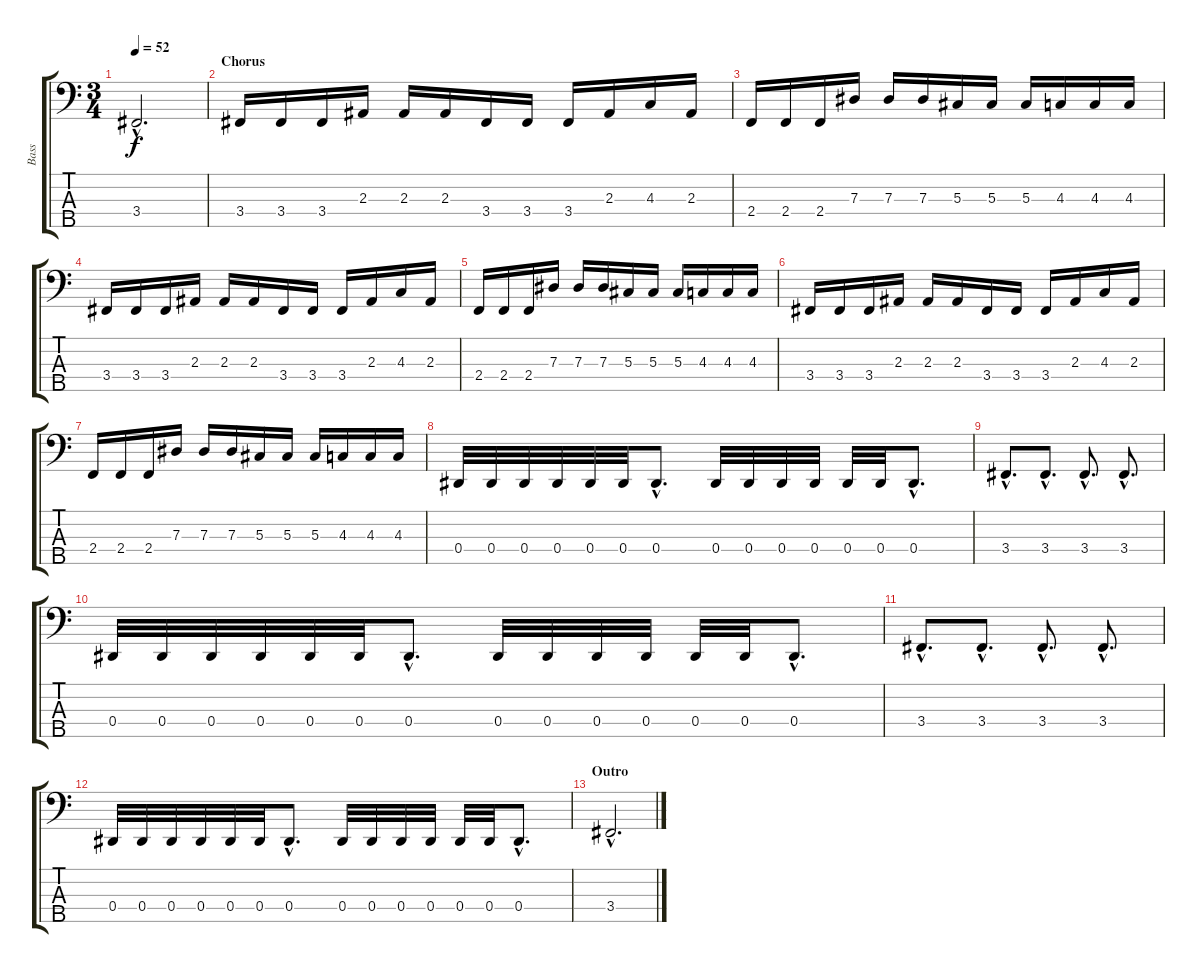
\track ("Bass" "Bass") {instrument electricbassfinger}
\staff {score tabs}
\tuning (Gb2 Db2 Ab1 Eb1 B0) {hide}
\ts (3 4)
\tempo 52
\clef f4
\ks c
3.4{hac}.2{d dy f} |
\section ("" "Chorus")
3.4.16 3.4.16 3.4.16 2.3.16 2.3.16 2.3.16 3.4.16 3.4.16 3.4.16 2.3.16 4.3.16 2.3.16 |
2.4.16 2.4.16 2.4.16 7.3.16 7.3.16 7.3.16 5.3.16 5.3.16 5.3.16 4.3.16 4.3.16 4.3.16 |
3.4.16 3.4.16 3.4.16 2.3.16 2.3.16 2.3.16 3.4.16 3.4.16 3.4.16 2.3.16 4.3.16 2.3.16 |
2.4.16 2.4.16 2.4.16 7.3.16 7.3.16 7.3.16 5.3.16 5.3.16 5.3.16 4.3.16 4.3.16 4.3.16 |
3.4.16 3.4.16 3.4.16 2.3.16 2.3.16 2.3.16 3.4.16 3.4.16 3.4.16 2.3.16 4.3.16 2.3.16 |
2.4.16 2.4.16 2.4.16 7.3.16 7.3.16 7.3.16 5.3.16 5.3.16 5.3.16 4.3.16 4.3.16 4.3.16 |
0.4.32 0.4.32 0.4.32 0.4.32 0.4.32 0.4.32 0.4{hac}.8{d} 0.4.32 0.4.32 0.4.32 0.4.32 0.4.32 0.4.32 0.4{hac}.8{d} |
3.4{hac}.8{d} 3.4{hac}.8{d} 3.4{hac}.8{d} 3.4{hac}.8{d} |
0.4.32 0.4.32 0.4.32 0.4.32 0.4.32 0.4.32 0.4{hac}.8{d} 0.4.32 0.4.32 0.4.32 0.4.32 0.4.32 0.4.32 0.4{hac}.8{d} |
3.4{hac}.8{d} 3.4{hac}.8{d} 3.4{hac}.8{d} 3.4{hac}.8{d} |
0.4.32 0.4.32 0.4.32 0.4.32 0.4.32 0.4.32 0.4{hac}.8{d} 0.4.32 0.4.32 0.4.32 0.4.32 0.4.32 0.4.32 0.4{hac}.8{d} |
\section ("" "Outro")
3.4{hac}.2{d}
